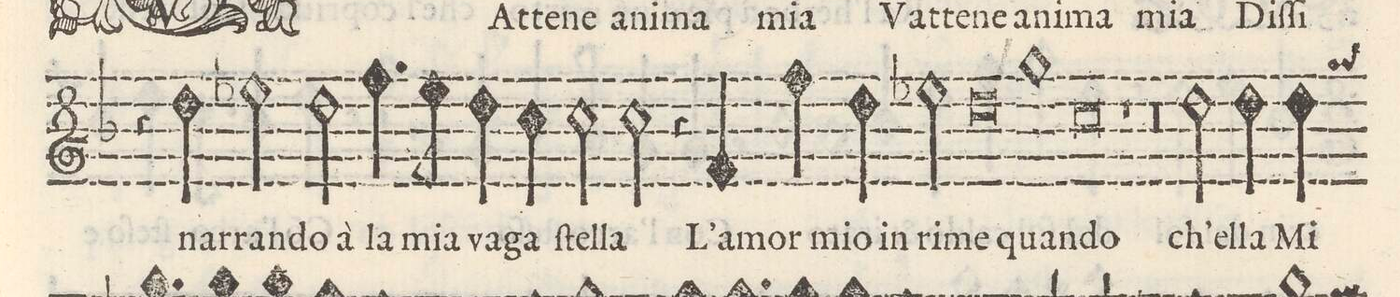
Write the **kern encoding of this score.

**kern	**text
*I"CANTO	*
*clefG2	*
*k[b-]	*
*met(C)	*
*M2/1	*
4r	.
4dd\	nar-
2ee-X\	-ran-
=6-	=6-
2dd\	-do à
4.ff\	la
8eeny\	mia
4dd\	va-
4cc\	-ga
2cc\	ſtel-
=7-	=7-
2cc\	-la
4r	.
4f/	L'a-
4ff\	-mor
4dd\	mio in
2ee-X\	ri-
=8-	=8-
0dd	-me
=9-	=9-
1gg	quan-
0cc	-do
=10-	=10-
1r	.
=11-	=11-
0r	.
=12-	=12-
2dd\	ch'el-
4dd\	-la
4dd\	Mi
*custos:gg	*
*-	*-
